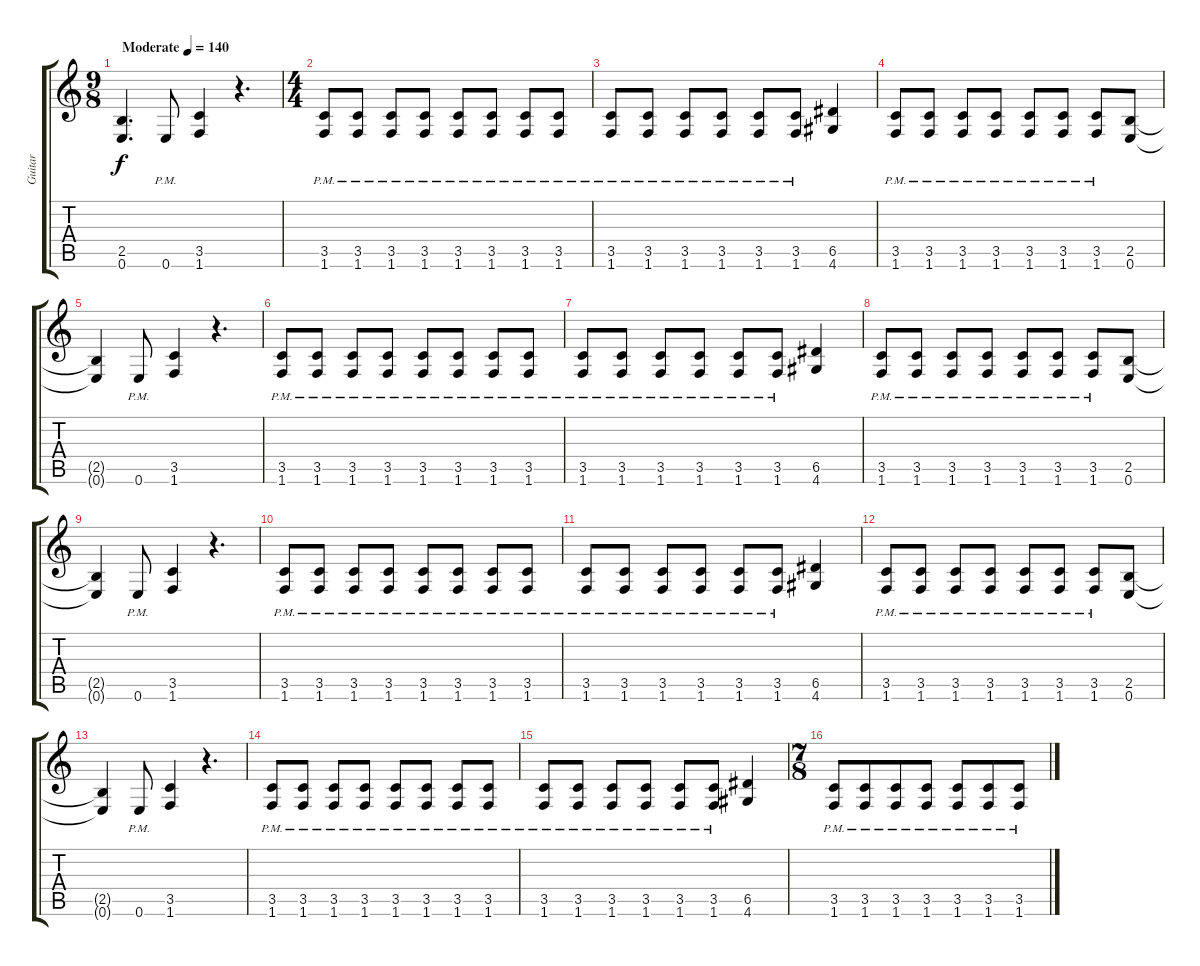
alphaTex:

\track ("Guitar" "Guitar") {instrument distortionguitar}
\staff {score tabs}
\tuning (E4 B3 G3 D3 A2 E2) {hide}
\ts (9 8)
\tempo (140 "Moderate")
\clef g2
\ks c
(2.5 0.6).4{d dy f instrument distortionguitar} 0.6{pm}.8 (3.5 1.6).4 r.4{d} |
\ts (4 4)
(3.5{pm} 1.6{pm}).8 (3.5{pm} 1.6{pm}).8 (3.5{pm} 1.6{pm}).8 (3.5{pm} 1.6{pm}).8 (3.5{pm} 1.6{pm}).8 (3.5{pm} 1.6{pm}).8 (3.5{pm} 1.6{pm}).8 (3.5{pm} 1.6{pm}).8 |
(3.5{pm} 1.6{pm}).8 (3.5{pm} 1.6{pm}).8 (3.5{pm} 1.6{pm}).8 (3.5{pm} 1.6{pm}).8 (3.5{pm} 1.6{pm}).8 (3.5{pm} 1.6{pm}).8 (6.5 4.6).4 |
(3.5{pm} 1.6{pm}).8 (3.5{pm} 1.6{pm}).8 (3.5{pm} 1.6{pm}).8 (3.5{pm} 1.6{pm}).8 (3.5{pm} 1.6{pm}).8 (3.5{pm} 1.6{pm}).8 (3.5{pm} 1.6{pm}).8 (2.5 0.6).8 |
(2.5{t} 0.6{t}).4 0.6{pm}.8 (3.5 1.6).4 r.4{d} |
(3.5{pm} 1.6{pm}).8 (3.5{pm} 1.6{pm}).8 (3.5{pm} 1.6{pm}).8 (3.5{pm} 1.6{pm}).8 (3.5{pm} 1.6{pm}).8 (3.5{pm} 1.6{pm}).8 (3.5{pm} 1.6{pm}).8 (3.5{pm} 1.6{pm}).8 |
(3.5{pm} 1.6{pm}).8 (3.5{pm} 1.6{pm}).8 (3.5{pm} 1.6{pm}).8 (3.5{pm} 1.6{pm}).8 (3.5{pm} 1.6{pm}).8 (3.5{pm} 1.6{pm}).8 (6.5 4.6).4 |
(3.5{pm} 1.6{pm}).8 (3.5{pm} 1.6{pm}).8 (3.5{pm} 1.6{pm}).8 (3.5{pm} 1.6{pm}).8 (3.5{pm} 1.6{pm}).8 (3.5{pm} 1.6{pm}).8 (3.5{pm} 1.6{pm}).8 (2.5 0.6).8 |
(2.5{t} 0.6{t}).4 0.6{pm}.8 (3.5 1.6).4 r.4{d} |
(3.5{pm} 1.6{pm}).8 (3.5{pm} 1.6{pm}).8 (3.5{pm} 1.6{pm}).8 (3.5{pm} 1.6{pm}).8 (3.5{pm} 1.6{pm}).8 (3.5{pm} 1.6{pm}).8 (3.5{pm} 1.6{pm}).8 (3.5{pm} 1.6{pm}).8 |
(3.5{pm} 1.6{pm}).8 (3.5{pm} 1.6{pm}).8 (3.5{pm} 1.6{pm}).8 (3.5{pm} 1.6{pm}).8 (3.5{pm} 1.6{pm}).8 (3.5{pm} 1.6{pm}).8 (6.5 4.6).4 |
(3.5{pm} 1.6{pm}).8 (3.5{pm} 1.6{pm}).8 (3.5{pm} 1.6{pm}).8 (3.5{pm} 1.6{pm}).8 (3.5{pm} 1.6{pm}).8 (3.5{pm} 1.6{pm}).8 (3.5{pm} 1.6{pm}).8 (2.5 0.6).8 |
(2.5{t} 0.6{t}).4 0.6{pm}.8 (3.5 1.6).4 r.4{d} |
(3.5{pm} 1.6{pm}).8 (3.5{pm} 1.6{pm}).8 (3.5{pm} 1.6{pm}).8 (3.5{pm} 1.6{pm}).8 (3.5{pm} 1.6{pm}).8 (3.5{pm} 1.6{pm}).8 (3.5{pm} 1.6{pm}).8 (3.5{pm} 1.6{pm}).8 |
(3.5{pm} 1.6{pm}).8 (3.5{pm} 1.6{pm}).8 (3.5{pm} 1.6{pm}).8 (3.5{pm} 1.6{pm}).8 (3.5{pm} 1.6{pm}).8 (3.5{pm} 1.6{pm}).8 (6.5 4.6).4 |
\ts (7 8)
(3.5{pm} 1.6{pm}).8 (3.5{pm} 1.6{pm}).8 (3.5{pm} 1.6{pm}).8 (3.5{pm} 1.6{pm}).8 (3.5{pm} 1.6{pm}).8 (3.5{pm} 1.6{pm}).8 (3.5{pm} 1.6{pm}).8
